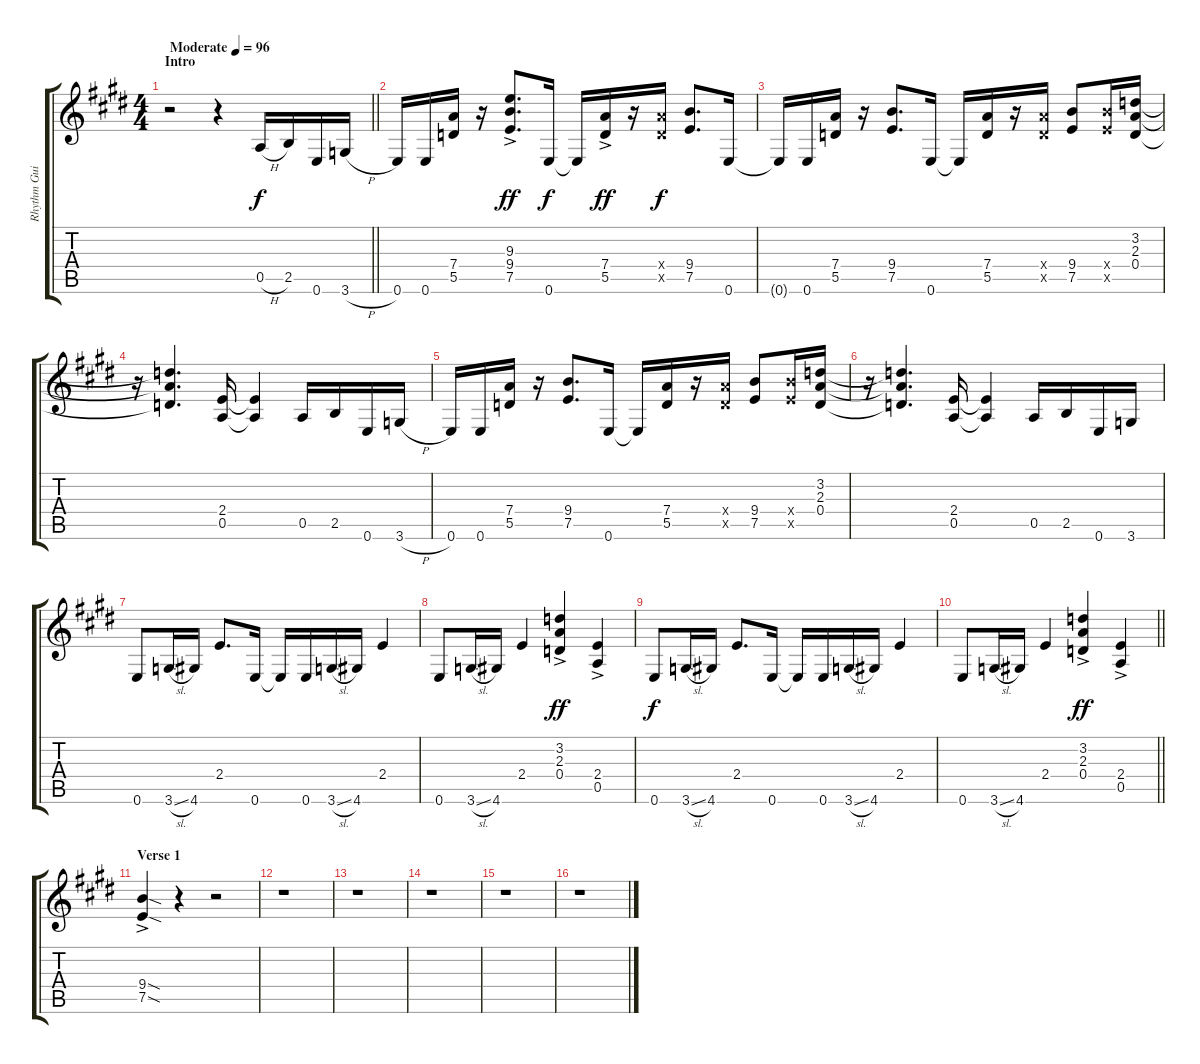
\track ("Rhythm Guitar" "Rhythm Gui") {instrument overdrivenguitar}
\staff {score tabs}
\tuning (E4 B3 G3 D3 A2 E2) {hide}
\ts (4 4)
\section ("" "Intro")
\tempo (96 "Moderate")
\clef g2
\barLineRight lightlight
\ks e
r.2{dy f instrument overdrivenguitar} r.4 0.5{h}.16 2.5.16 0.6.16 3.6{h}.16 |
\ks c#minor
0.6.16 0.6.16 (7.4 5.5).16 r.16 (9.3{ac} 9.4{ac} 7.5{ac}).8{d dy ff} 0.6.16{dy f} 0.6{t}.16 (7.4{ac} 5.5{ac}).16{dy ff} r.16 (7.4{x} 5.5{x}).16{dy f} (9.4 7.5).8{d} 0.6.16 |
0.6{t}.16 0.6.16 (7.4 5.5).16 r.16 (9.4 7.5).8{d} 0.6.16 0.6{t}.16 (7.4 5.5).16 r.16 (7.4{x} 5.5{x}).16 (9.4 7.5).8 (9.4{x} 7.5{x}).16 (3.2 2.3 0.4).16 |
r.16 (3.2{t} 2.3{t} 0.4{t}).4{d} (2.4 0.5).16 (2.4{t} 0.5{t}).4 0.5.16 2.5.16 0.6.16 3.6{h}.16 |
0.6.16 0.6.16 (7.4 5.5).16 r.16 (9.4 7.5).8{d} 0.6.16 0.6{t}.16 (7.4 5.5).16 r.16 (7.4{x} 5.5{x}).16 (9.4 7.5).8 (9.4{x} 7.5{x}).16 (3.2 2.3 0.4).16 |
r.16 (3.2{t} 2.3{t} 0.4{t}).4{d} (2.4 0.5).16 (2.4{t} 0.5{t}).4 0.5.16 2.5.16 0.6.16 3.6.16 |
0.6.8 3.6{sl}.16 4.6.16 2.4.8{d} 0.6.16 0.6{t}.16 0.6.16 3.6{sl}.16 4.6.16 2.4.4 |
0.6.8 3.6{sl}.16 4.6.16 2.4.4 (3.2{ac} 2.3{ac} 0.4{ac}).4{dy ff} (2.4{ac} 0.5{ac}).4 |
0.6.8{dy f} 3.6{sl}.16 4.6.16 2.4.8{d} 0.6.16 0.6{t}.16 0.6.16 3.6{sl}.16 4.6.16 2.4.4 |
\barLineRight lightlight
0.6.8 3.6{sl}.16 4.6.16 2.4.4 (3.2{ac} 2.3{ac} 0.4{ac}).4{dy ff} (2.4{ac} 0.5{ac}).4 |
\section ("" "Verse 1")
(9.4{sod ac} 7.5{sod ac}).4 r.4 r.2 |
r.1 |
r.1 |
r.1 |
r.1 |
r.1
